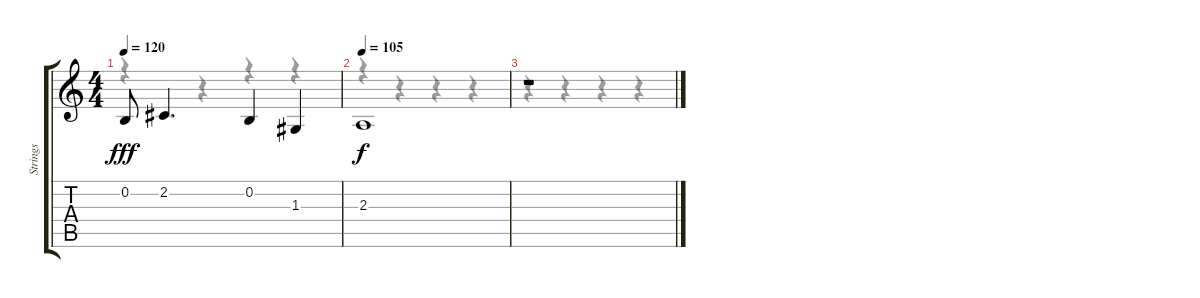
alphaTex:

\track ("Strings" "Strings") {instrument synthstrings1}
\staff {score tabs}
\tuning (E4 B3 G3 D3 A2 E2) {hide}
\voice
\ts (4 4)
\tempo 120
\clef g2
\ks c
0.2{t}.8{dy fff} 2.2.4{d} 0.2.4 1.3.4 |
\tempo 105
2.3.1{dy f} |
r.1
\voice
\clef g2
\ottava regular
\simile none
\ks c
r.4{dy f} r.4 r.4 r.4 |
r.4 r.4 r.4 r.4 |
r.4 r.4 r.4 r.4
